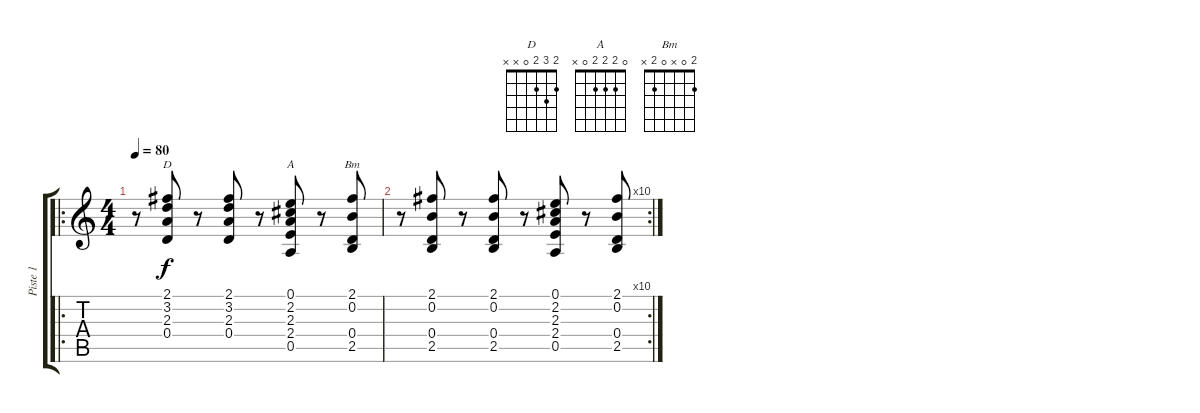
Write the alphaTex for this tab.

\track ("Piste 1" "Piste 1") {instrument acousticguitarsteel}
\staff {score tabs}
\tuning (E4 B3 G3 D3 A2 E2) {hide}
\chord ("D" 2 3 2 0 x x)
\chord ("A" 0 2 2 2 0 x)
\chord ("Bm" 2 0 x 0 2 x)
\ro
\ts (4 4)
\tempo 80
\clef g2
\ks c
r.8{dy f instrument acousticguitarsteel} (2.1 3.2 2.3 0.4).8{ch "D"} r.8 (2.1 3.2 2.3 0.4).8 r.8 (0.1 2.2 2.3 2.4 0.5).8{ch "A"} r.8 (2.1 0.2 0.4 2.5).8{ch "Bm"} |
\rc 10
r.8 (2.1 0.2 0.4 2.5).8 r.8 (2.1 0.2 0.4 2.5).8 r.8 (0.1 2.2 2.3 2.4 0.5).8 r.8 (2.1 0.2 0.4 2.5).8
